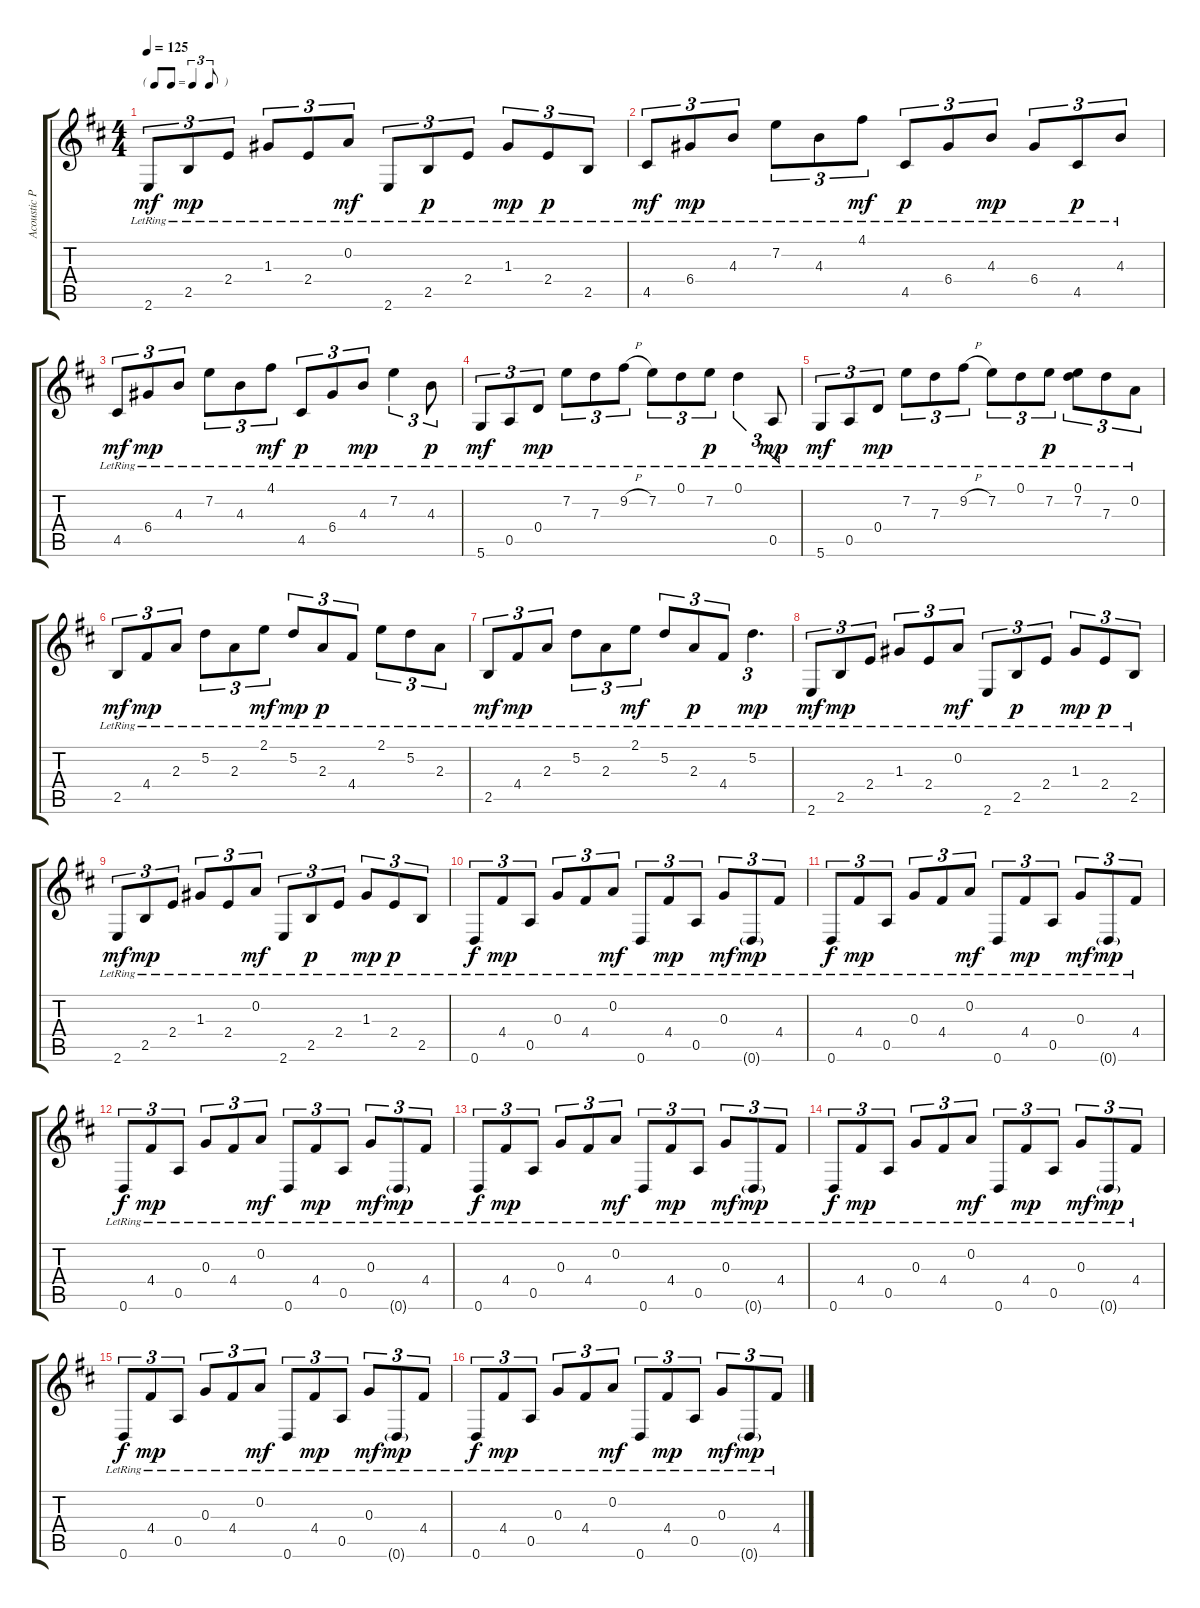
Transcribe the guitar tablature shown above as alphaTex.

\track ("Acoustic Picking" "Acoustic P") {instrument acousticguitarsteel}
\staff {score tabs}
\tuning (D4 A3 G3 D3 A2 D2) {hide}
\ts (4 4)
\tf triplet8th
\tempo 125
\clef g2
\ks d
2.6{lr}.8{tu (3 2) dy mf} 2.5{lr}.8{tu (3 2) dy mp} 2.4{lr}.8{tu (3 2)} 1.3{lr}.8{tu (3 2)} 2.4{lr}.8{tu (3 2)} 0.2{lr}.8{tu (3 2) dy mf} 2.6{lr}.8{tu (3 2)} 2.5{lr}.8{tu (3 2) dy p} 2.4{lr}.8{tu (3 2)} 1.3{lr}.8{tu (3 2) dy mp} 2.4{lr}.8{tu (3 2) dy p} 2.5{lr}.8{tu (3 2)} |
4.5{lr}.8{tu (3 2) dy mf} 6.4{lr}.8{tu (3 2) dy mp} 4.3{lr}.8{tu (3 2)} 7.2{lr}.8{tu (3 2)} 4.3{lr}.8{tu (3 2)} 4.1{lr}.8{tu (3 2) dy mf} 4.5{lr}.8{tu (3 2) dy p} 6.4{lr}.8{tu (3 2)} 4.3{lr}.8{tu (3 2) dy mp} 6.4{lr}.8{tu (3 2)} 4.5{lr}.8{tu (3 2) dy p} 4.3{lr}.8{tu (3 2)} |
4.5{lr}.8{tu (3 2) dy mf} 6.4{lr}.8{tu (3 2) dy mp} 4.3{lr}.8{tu (3 2)} 7.2{lr}.8{tu (3 2)} 4.3{lr}.8{tu (3 2)} 4.1{lr}.8{tu (3 2) dy mf} 4.5{lr}.8{tu (3 2) dy p} 6.4{lr}.8{tu (3 2)} 4.3{lr}.8{tu (3 2) dy mp} 7.2{lr}.4{tu (3 2)} 4.3{lr}.8{tu (3 2) dy p} |
5.6{lr}.8{tu (3 2) dy mf} 0.5{lr}.8{tu (3 2)} 0.4{lr}.8{tu (3 2) dy mp} 7.2{lr}.8{tu (3 2)} 7.3{lr}.8{tu (3 2)} 9.2{h lr}.8{tu (3 2)} 7.2{lr}.8{tu (3 2)} 0.1{lr}.8{tu (3 2)} 7.2{lr}.8{tu (3 2) dy p} 0.1{lr}.4{tu (3 2)} 0.5{lr}.8{tu (3 2) dy mp} |
5.6{lr}.8{tu (3 2) dy mf} 0.5{lr}.8{tu (3 2)} 0.4{lr}.8{tu (3 2) dy mp} 7.2{lr}.8{tu (3 2)} 7.3{lr}.8{tu (3 2)} 9.2{h lr}.8{tu (3 2)} 7.2{lr}.8{tu (3 2)} 0.1{lr}.8{tu (3 2)} 7.2{lr}.8{tu (3 2) dy p} (0.1{lr} 7.2{lr}).8{tu (3 2)} 7.3{lr}.8{tu (3 2)} 0.2{lr}.8{tu (3 2)} |
2.5{lr}.8{tu (3 2) dy mf} 4.4{lr}.8{tu (3 2) dy mp} 2.3{lr}.8{tu (3 2)} 5.2{lr}.8{tu (3 2)} 2.3{lr}.8{tu (3 2)} 2.1{lr}.8{tu (3 2) dy mf} 5.2{lr}.8{tu (3 2) dy mp} 2.3{lr}.8{tu (3 2) dy p} 4.4{lr}.8{tu (3 2)} 2.1{lr}.8{tu (3 2)} 5.2{lr}.8{tu (3 2)} 2.3{lr}.8{tu (3 2)} |
2.5{lr}.8{tu (3 2) dy mf} 4.4{lr}.8{tu (3 2) dy mp} 2.3{lr}.8{tu (3 2)} 5.2{lr}.8{tu (3 2)} 2.3{lr}.8{tu (3 2)} 2.1{lr}.8{tu (3 2) dy mf} 5.2{lr}.8{tu (3 2)} 2.3{lr}.8{tu (3 2) dy p} 4.4{lr}.8{tu (3 2)} 5.2{lr}.4{d tu (3 2) dy mp} |
2.6{lr}.8{tu (3 2) dy mf} 2.5{lr}.8{tu (3 2) dy mp} 2.4{lr}.8{tu (3 2)} 1.3{lr}.8{tu (3 2)} 2.4{lr}.8{tu (3 2)} 0.2{lr}.8{tu (3 2) dy mf} 2.6{lr}.8{tu (3 2)} 2.5{lr}.8{tu (3 2) dy p} 2.4{lr}.8{tu (3 2)} 1.3{lr}.8{tu (3 2) dy mp} 2.4{lr}.8{tu (3 2) dy p} 2.5{lr}.8{tu (3 2)} |
2.6{lr}.8{tu (3 2) dy mf} 2.5{lr}.8{tu (3 2) dy mp} 2.4{lr}.8{tu (3 2)} 1.3{lr}.8{tu (3 2)} 2.4{lr}.8{tu (3 2)} 0.2{lr}.8{tu (3 2) dy mf} 2.6{lr}.8{tu (3 2)} 2.5{lr}.8{tu (3 2) dy p} 2.4{lr}.8{tu (3 2)} 1.3{lr}.8{tu (3 2) dy mp} 2.4{lr}.8{tu (3 2) dy p} 2.5{lr}.8{tu (3 2)} |
0.6{lr}.8{tu (3 2) dy f volume 4} 4.4{lr}.8{tu (3 2) dy mp} 0.5{lr}.8{tu (3 2) beam split} 0.3{lr}.8{tu (3 2) beam merge} 4.4{lr}.8{tu (3 2) beam merge} 0.2{lr}.8{tu (3 2) dy mf beam split} 0.6{lr}.8{tu (3 2) beam merge} 4.4{lr}.8{tu (3 2) dy mp beam merge} 0.5{lr}.8{tu (3 2)} 0.3{lr}.8{tu (3 2) dy mf beam merge} 0.6{g lr}.8{tu (3 2) dy mp beam merge} 4.4{lr}.8{tu (3 2)} |
0.6{lr}.8{tu (3 2) dy f} 4.4{lr}.8{tu (3 2) dy mp} 0.5{lr}.8{tu (3 2) beam split} 0.3{lr}.8{tu (3 2) beam merge} 4.4{lr}.8{tu (3 2) beam merge} 0.2{lr}.8{tu (3 2) dy mf beam split} 0.6{lr}.8{tu (3 2) beam merge} 4.4{lr}.8{tu (3 2) dy mp beam merge} 0.5{lr}.8{tu (3 2)} 0.3{lr}.8{tu (3 2) dy mf beam merge} 0.6{g lr}.8{tu (3 2) dy mp beam merge} 4.4{lr}.8{tu (3 2)} |
0.6{lr}.8{tu (3 2) dy f} 4.4{lr}.8{tu (3 2) dy mp} 0.5{lr}.8{tu (3 2) beam split} 0.3{lr}.8{tu (3 2) beam merge} 4.4{lr}.8{tu (3 2) beam merge} 0.2{lr}.8{tu (3 2) dy mf beam split} 0.6{lr}.8{tu (3 2) beam merge} 4.4{lr}.8{tu (3 2) dy mp beam merge} 0.5{lr}.8{tu (3 2)} 0.3{lr}.8{tu (3 2) dy mf beam merge} 0.6{g lr}.8{tu (3 2) dy mp beam merge} 4.4{lr}.8{tu (3 2)} |
0.6{lr}.8{tu (3 2) dy f} 4.4{lr}.8{tu (3 2) dy mp} 0.5{lr}.8{tu (3 2) beam split} 0.3{lr}.8{tu (3 2) beam merge} 4.4{lr}.8{tu (3 2) beam merge} 0.2{lr}.8{tu (3 2) dy mf beam split} 0.6{lr}.8{tu (3 2) beam merge} 4.4{lr}.8{tu (3 2) dy mp beam merge} 0.5{lr}.8{tu (3 2)} 0.3{lr}.8{tu (3 2) dy mf beam merge} 0.6{g lr}.8{tu (3 2) dy mp beam merge} 4.4{lr}.8{tu (3 2)} |
0.6{lr}.8{tu (3 2) dy f volume 0} 4.4{lr}.8{tu (3 2) dy mp} 0.5{lr}.8{tu (3 2) beam split} 0.3{lr}.8{tu (3 2) beam merge} 4.4{lr}.8{tu (3 2) beam merge} 0.2{lr}.8{tu (3 2) dy mf beam split} 0.6{lr}.8{tu (3 2) beam merge} 4.4{lr}.8{tu (3 2) dy mp beam merge} 0.5{lr}.8{tu (3 2)} 0.3{lr}.8{tu (3 2) dy mf beam merge} 0.6{g lr}.8{tu (3 2) dy mp beam merge} 4.4{lr}.8{tu (3 2)} |
0.6{lr}.8{tu (3 2) dy f} 4.4{lr}.8{tu (3 2) dy mp} 0.5{lr}.8{tu (3 2) beam split} 0.3{lr}.8{tu (3 2) beam merge} 4.4{lr}.8{tu (3 2) beam merge} 0.2{lr}.8{tu (3 2) dy mf beam split} 0.6{lr}.8{tu (3 2) beam merge} 4.4{lr}.8{tu (3 2) dy mp beam merge} 0.5{lr}.8{tu (3 2)} 0.3{lr}.8{tu (3 2) dy mf beam merge} 0.6{g lr}.8{tu (3 2) dy mp beam merge} 4.4{lr}.8{tu (3 2)} |
0.6{lr}.8{tu (3 2) dy f} 4.4{lr}.8{tu (3 2) dy mp} 0.5{lr}.8{tu (3 2) beam split} 0.3{lr}.8{tu (3 2) beam merge} 4.4{lr}.8{tu (3 2) beam merge} 0.2{lr}.8{tu (3 2) dy mf beam split} 0.6{lr}.8{tu (3 2) beam merge} 4.4{lr}.8{tu (3 2) dy mp beam merge} 0.5{lr}.8{tu (3 2)} 0.3{lr}.8{tu (3 2) dy mf beam merge} 0.6{g lr}.8{tu (3 2) dy mp beam merge} 4.4{lr}.8{tu (3 2)}
